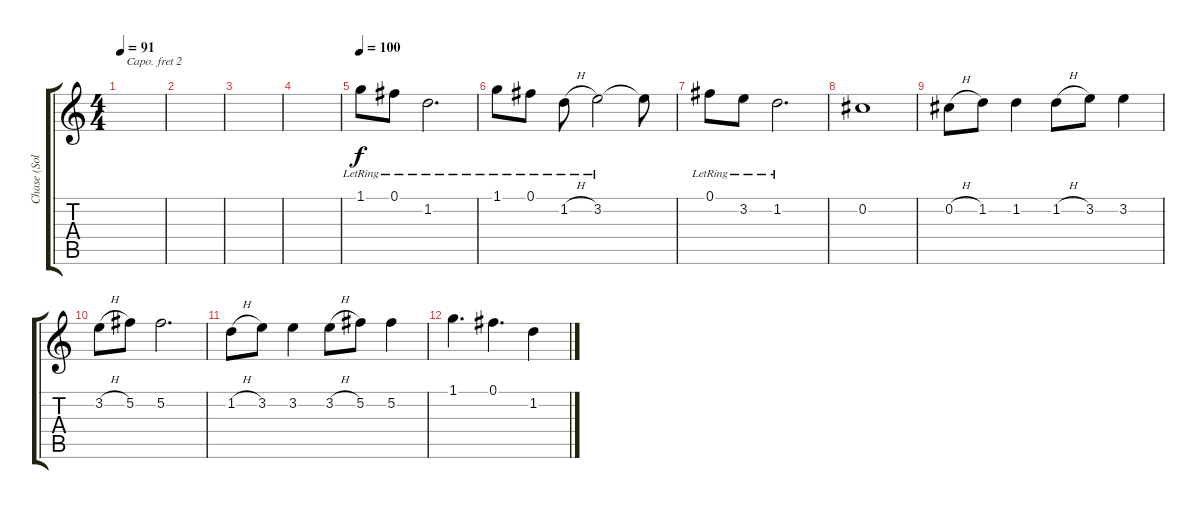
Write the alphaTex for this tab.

\track ("Chase (Solo)" "Chase (Sol") {instrument acousticguitarsteel}
\staff {score tabs}
\capo 2
\tuning (E4 B3 G3 D3 A2 D2) {hide}
\ts (4 4)
\tempo 91
\clef g2
\ks c
|
|
|
|
\tempo 100
1.1{lr}.8 0.1{lr}.8 1.2{lr}.2{d} |
1.1{lr}.8 0.1{lr}.8 1.2{h lr}.8 3.2{lr}.2 3.2{t}.8 |
0.1{lr}.8 3.2{lr}.8 1.2{lr}.2{d} |
0.2.1 |
0.2{h}.8 1.2.8 1.2.4 1.2{h}.8 3.2.8 3.2.4 |
3.2{h}.8 5.2.8 5.2.2{d} |
1.2{h}.8 3.2.8 3.2.4 3.2{h}.8 5.2.8 5.2.4 |
1.1.4{d} 0.1.4{d} 1.2.4
